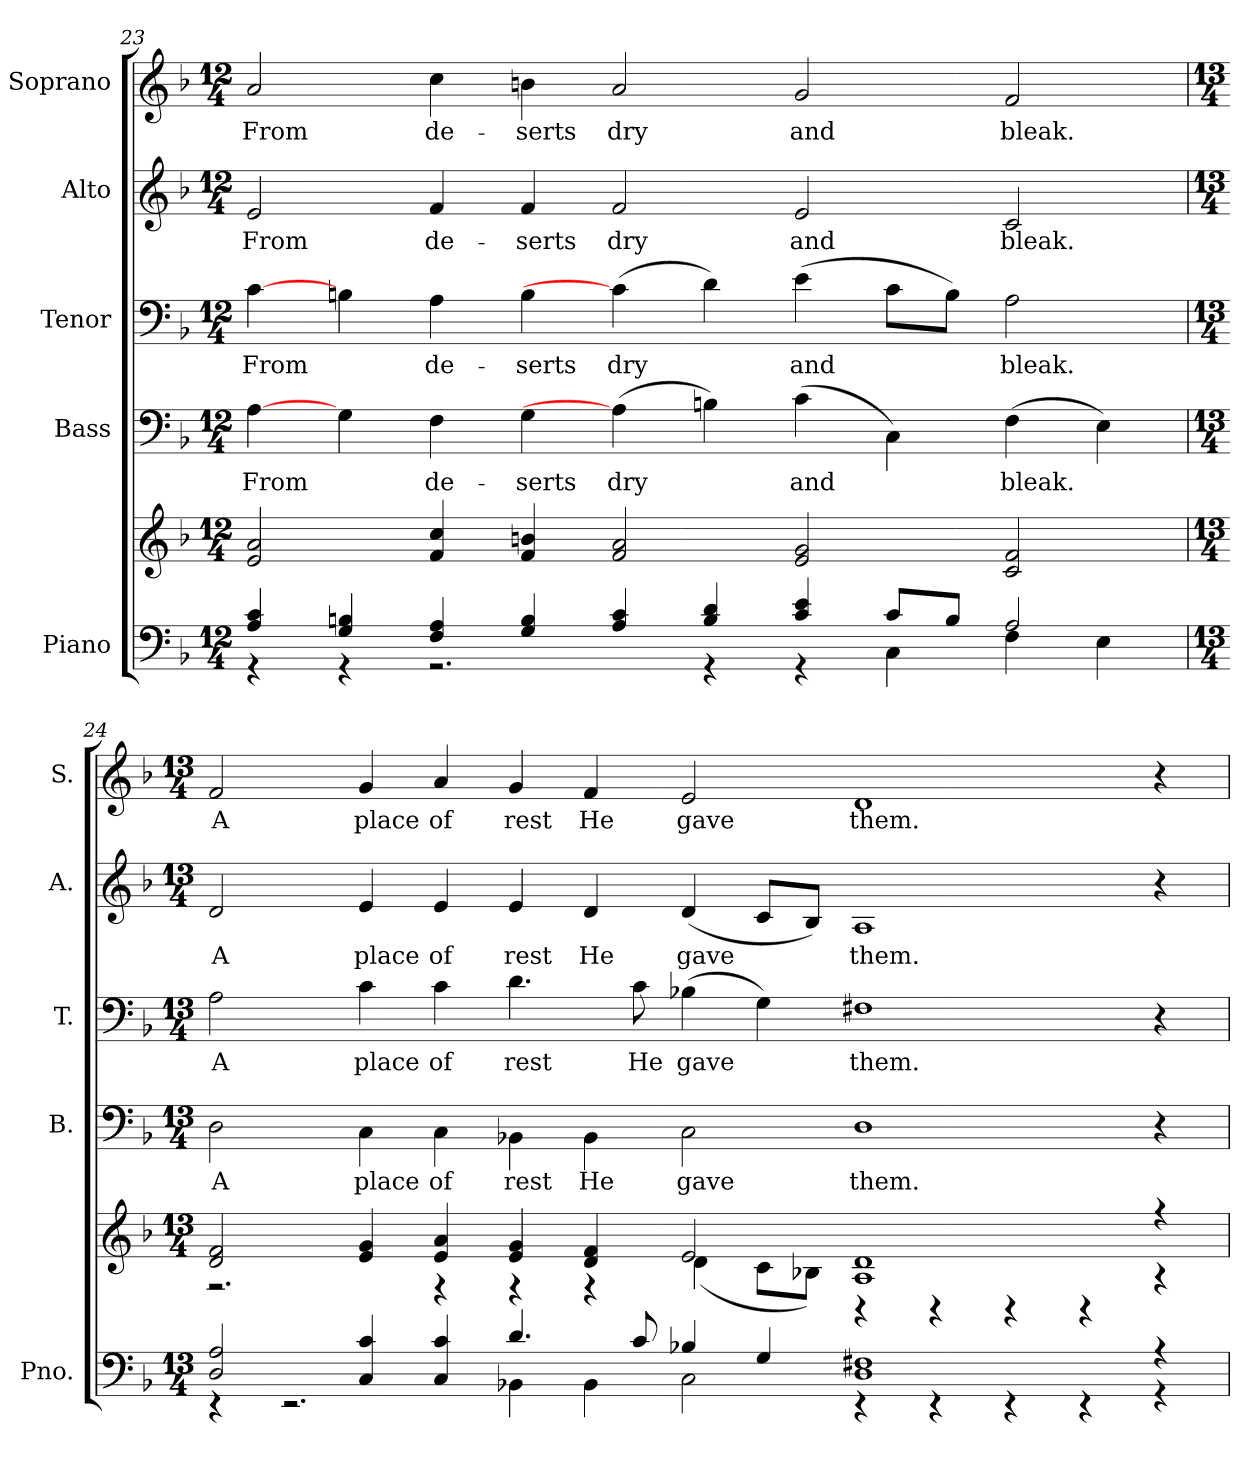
**kern	**kern	**kern	**text	**kern	**text	**kern	**text	**kern	**text
*part5	*part5	*part4	*part4	*part3	*part3	*part2	*part2	*part1	*part1
*staff6	*staff5	*staff4	*staff4	*staff3	*staff3	*staff2	*staff2	*staff1	*staff1
*I"Piano	*	*I"Bass	*	*I"Tenor	*	*I"Alto	*	*I"Soprano	*
*I'Pno.	*	*I'B.	*	*I'T.	*	*I'A.	*	*I'S.	*
!!LO:PB:g=z
*clefF4	*clefG2	*clefF4	*	*clefF4	*	*clefG2	*	*clefG2	*
*k[b-]	*k[b-]	*k[b-]	*	*k[b-]	*	*k[b-]	*	*k[b-]	*
*F:	*F:	*F:	*	*F:	*	*F:	*	*F:	*
*M12/4	*M12/4	*M12/4	*	*M12/4	*	*M12/4	*	*M12/4	*
=23	=23	=23	=23	=23	=23	=23	=23	=23	=23
*^	*	*	*	*	*	*	*	*	*
!	!	!	!	!LO:LY:b:color=#000000	!	!	!	!	!	!
!	!	!	!	!	!	!LO:LY:b:color=#000000	!	!	!	!
!	!	!	!	!	!	!	!	!LO:LY:b:color=#000000	!	!
!	!	!	!	!	!	!	!	!	!	!LO:LY:b:color=#000000
4Ai/ 4ci	4r	2ei/ 2ai	[>4Ai\	From	[>4ci\	From	2ei/	From	2ai/	From
4Gi/ 4Bni	4r	.	4Gi\	.	4Bni\	.	.	.	.	.
!	!	!	!	!LO:LY:b:color=#000000	!	!	!	!	!	!
!	!	!	!	!	!	!LO:LY:b:color=#000000	!	!	!	!
!	!	!	!	!	!	!	!	!LO:LY:b:color=#000000	!	!
!	!	!	!	!	!	!	!	!	!	!LO:LY:b:color=#000000
4Fi/ 4Ai	2.r	4fi/ 4cci	4Fi\	de-	4Ai\	de-	4fi/	de-	4cci\	de-
!	!	!	!	!LO:LY:b:color=#000000	!	!	!	!	!	!
!	!	!	!	!	!	!LO:LY:b:color=#000000	!	!	!	!
!	!	!	!	!	!	!	!	!LO:LY:b:color=#000000	!	!
!	!	!	!	!	!	!	!	!	!	!LO:LY:b:color=#000000
4Gi/ 4Bi	.	4fi/ 4bni	4Gi\	-serts	4Bi\	-serts	4fi/	-serts	4bni\	-serts
!	!	!	!	!LO:LY:b:color=#000000	!	!	!	!	!	!
!	!	!	!	!	!	!LO:LY:b:color=#000000	!	!	!	!
!	!	!	!	!	!	!	!	!LO:LY:b:color=#000000	!	!
!	!	!	!	!	!	!	!	!	!	!LO:LY:b:color=#000000
4Ai/ 4ci	.	2fi/ 2ai	(4Ai\]	dry	(4ci\]	dry	2fi/	dry	2ai/	dry
4Bi/ 4di	4r	.	4Bni\)	.	4di\)	.	.	.	.	.
!	!	!	!	!LO:LY:b:color=#000000	!	!	!	!	!	!
!	!	!	!	!	!	!LO:LY:b:color=#000000	!	!	!	!
!	!	!	!	!	!	!	!	!LO:LY:b:color=#000000	!	!
!	!	!	!	!	!	!	!	!	!	!LO:LY:b:color=#000000
4ci/ 4ei	4r	2ei/ 2gi	(4ci\	and	(4ei\	and	2ei/	and	2gi/	and
8ci/L	4Ci\	.	4Ci\)	.	8ci\L	.	.	.	.	.
8Bi/J	.	.	.	.	8Bi\J)	.	.	.	.	.
!	!	!	!	!LO:LY:b:color=#000000	!	!	!	!	!	!
!	!	!	!	!	!	!LO:LY:b:color=#000000	!	!	!	!
!	!	!	!	!	!	!	!	!LO:LY:b:color=#000000	!	!
!	!	!	!	!	!	!	!	!	!	!LO:LY:b:color=#000000
2Ai/	4Fi\	2ci/ 2fi	(4Fi\	bleak.	2Ai\	bleak.	2ci/	bleak.	2fi/	bleak.
.	4Ei\	.	4Ei\)	.	.	.	.	.	.	.
!!LO:PB:g=z
=24	=24	=24	=24	=24	=24	=24	=24	=24	=24	=24
*M13/4	*	*M13/4	*M13/4	*	*M13/4	*	*M13/4	*	*M13/4	*
*	*	*^	*	*	*	*	*	*	*	*
!	!	!	!	!	!LO:LY:b:color=#000000	!	!	!	!	!	!
!	!	!	!	!	!	!	!LO:LY:b:color=#000000	!	!	!	!
!	!	!	!	!	!	!	!	!	!LO:LY:b:color=#000000	!	!
!	!	!	!	!	!	!	!	!	!	!	!LO:LY:b:color=#000000
2Di/ 2Ai	4r	2di/ 2fi	2.r	2Di\	A	2Ai\	A	2di/	A	2fi/	A
.	2.r	.	.	.	.	.	.	.	.	.	.
!	!	!	!	!	!LO:LY:b:color=#000000	!	!	!	!	!	!
!	!	!	!	!	!	!	!LO:LY:b:color=#000000	!	!	!	!
!	!	!	!	!	!	!	!	!	!LO:LY:b:color=#000000	!	!
!	!	!	!	!	!	!	!	!	!	!	!LO:LY:b:color=#000000
4Ci/ 4ci	.	4ei/ 4gi	.	4Ci\	place	4ci\	place	4ei/	place	4gi/	place
!	!	!	!	!	!LO:LY:b:color=#000000	!	!	!	!	!	!
!	!	!	!	!	!	!	!LO:LY:b:color=#000000	!	!	!	!
!	!	!	!	!	!	!	!	!	!LO:LY:b:color=#000000	!	!
!	!	!	!	!	!	!	!	!	!	!	!LO:LY:b:color=#000000
4Ci/ 4ci	.	4ei/ 4ai	4r	4Ci\	of	4ci\	of	4ei/	of	4ai/	of
!	!	!	!	!	!LO:LY:b:color=#000000	!	!	!	!	!	!
!	!	!	!	!	!	!	!LO:LY:b:color=#000000	!	!	!	!
!	!	!	!	!	!	!	!	!	!LO:LY:b:color=#000000	!	!
!	!	!	!	!	!	!	!	!	!	!	!LO:LY:b:color=#000000
4.di/	4BB-Xi\	4ei/ 4gi	4r	4BB-Xi\	rest	4.di\	rest	4ei/	rest	4gi/	rest
!	!	!	!	!	!LO:LY:b:color=#000000	!	!	!	!	!	!
!	!	!	!	!	!	!	!	!	!LO:LY:b:color=#000000	!	!
!	!	!	!	!	!	!	!	!	!	!	!LO:LY:b:color=#000000
.	4BB-i\	4di/ 4fi	4r	4BB-i\	He	.	.	4di/	He	4fi/	He
!	!	!	!	!	!	!	!LO:LY:b:color=#000000	!	!	!	!
8ci/	.	.	.	.	.	8ci\	He	.	.	.	.
!	!	!	!	!	!LO:LY:b:color=#000000	!	!	!	!	!	!
!	!	!	!	!	!	!	!LO:LY:b:color=#000000	!	!	!	!
!	!	!	!	!	!	!	!	!	!LO:LY:b:color=#000000	!	!
!	!	!	!	!	!	!	!	!	!	!	!LO:LY:b:color=#000000
4B-Xi/	2Ci\	2ei/	(4di\	2Ci\	gave	(4B-Xi\	gave	(4di/	gave	2ei/	gave
4Gi/	.	.	8ci\L	.	.	4Gi\)	.	8ci/L	.	.	.
.	.	.	8B-Xi\J)	.	.	.	.	8B-i/J)	.	.	.
!	!	!	!	!	!LO:LY:b:color=#000000	!	!	!	!	!	!
!	!	!	!	!	!	!	!LO:LY:b:color=#000000	!	!	!	!
!	!	!	!	!	!	!	!	!	!LO:LY:b:color=#000000	!	!
!	!	!	!	!	!	!	!	!	!	!	!LO:LY:b:color=#000000
1Di 1F#Xi	4r	1Ai 1di	4r	1Di	them.	1F#Xi	them.	1Ai	them.	1di	them.
.	4r	.	4r	.	.	.	.	.	.	.	.
.	4r	.	4r	.	.	.	.	.	.	.	.
.	4r	.	4r	.	.	.	.	.	.	.	.
4r	4r	4r	4r	4r	.	4r	.	4r	.	4r	.
*v	*v	*	*	*	*	*	*	*	*	*	*
*	*v	*v	*	*	*	*	*	*	*	*
=	=	=	=	=	=	=	=	=	=
*-	*-	*-	*-	*-	*-	*-	*-	*-	*-
